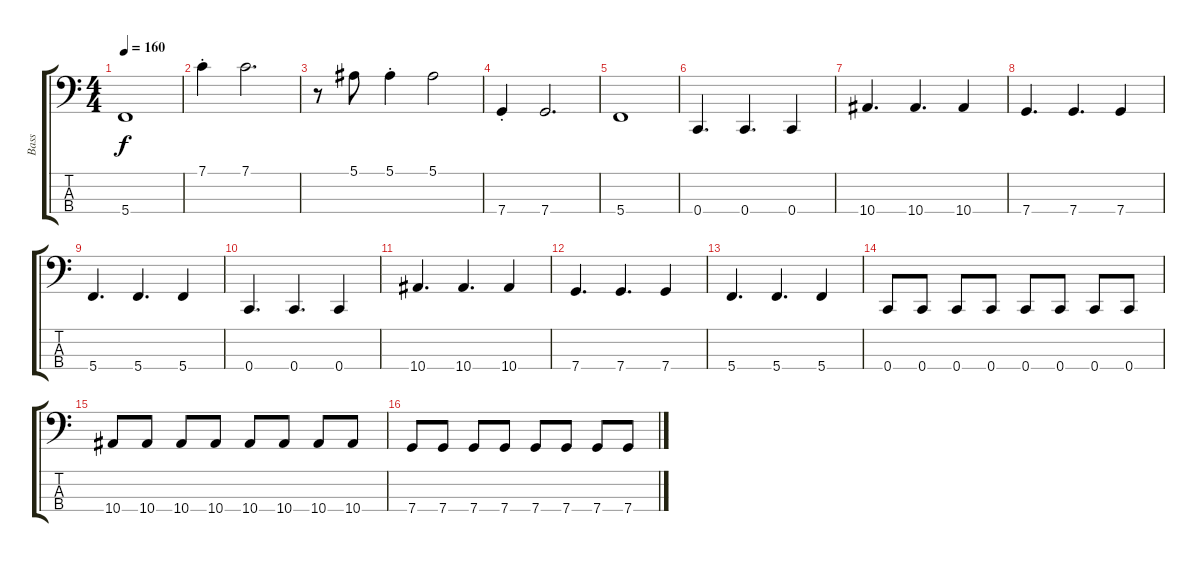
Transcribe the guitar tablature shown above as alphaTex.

\track ("Bass" "Bass") {instrument electricbassfinger}
\staff {score tabs}
\tuning (F2 C2 G1 C1) {hide}
\ts (4 4)
\tempo 160
\clef f4
\ks c
5.4.1{dy f} |
7.1{st}.4 7.1.2{d} |
r.8 5.1.8 5.1{st}.4 5.1.2 |
7.4{st}.4 7.4.2{d} |
5.4.1 |
0.4.4{d} 0.4.4{d} 0.4.4 |
10.4.4{d} 10.4.4{d} 10.4.4 |
7.4.4{d} 7.4.4{d} 7.4.4 |
5.4.4{d} 5.4.4{d} 5.4.4 |
0.4.4{d} 0.4.4{d} 0.4.4 |
10.4.4{d} 10.4.4{d} 10.4.4 |
7.4.4{d} 7.4.4{d} 7.4.4 |
5.4.4{d} 5.4.4{d} 5.4.4 |
0.4.8 0.4.8 0.4.8 0.4.8 0.4.8 0.4.8 0.4.8 0.4.8 |
10.4.8 10.4.8 10.4.8 10.4.8 10.4.8 10.4.8 10.4.8 10.4.8 |
7.4.8 7.4.8 7.4.8 7.4.8 7.4.8 7.4.8 7.4.8 7.4.8
